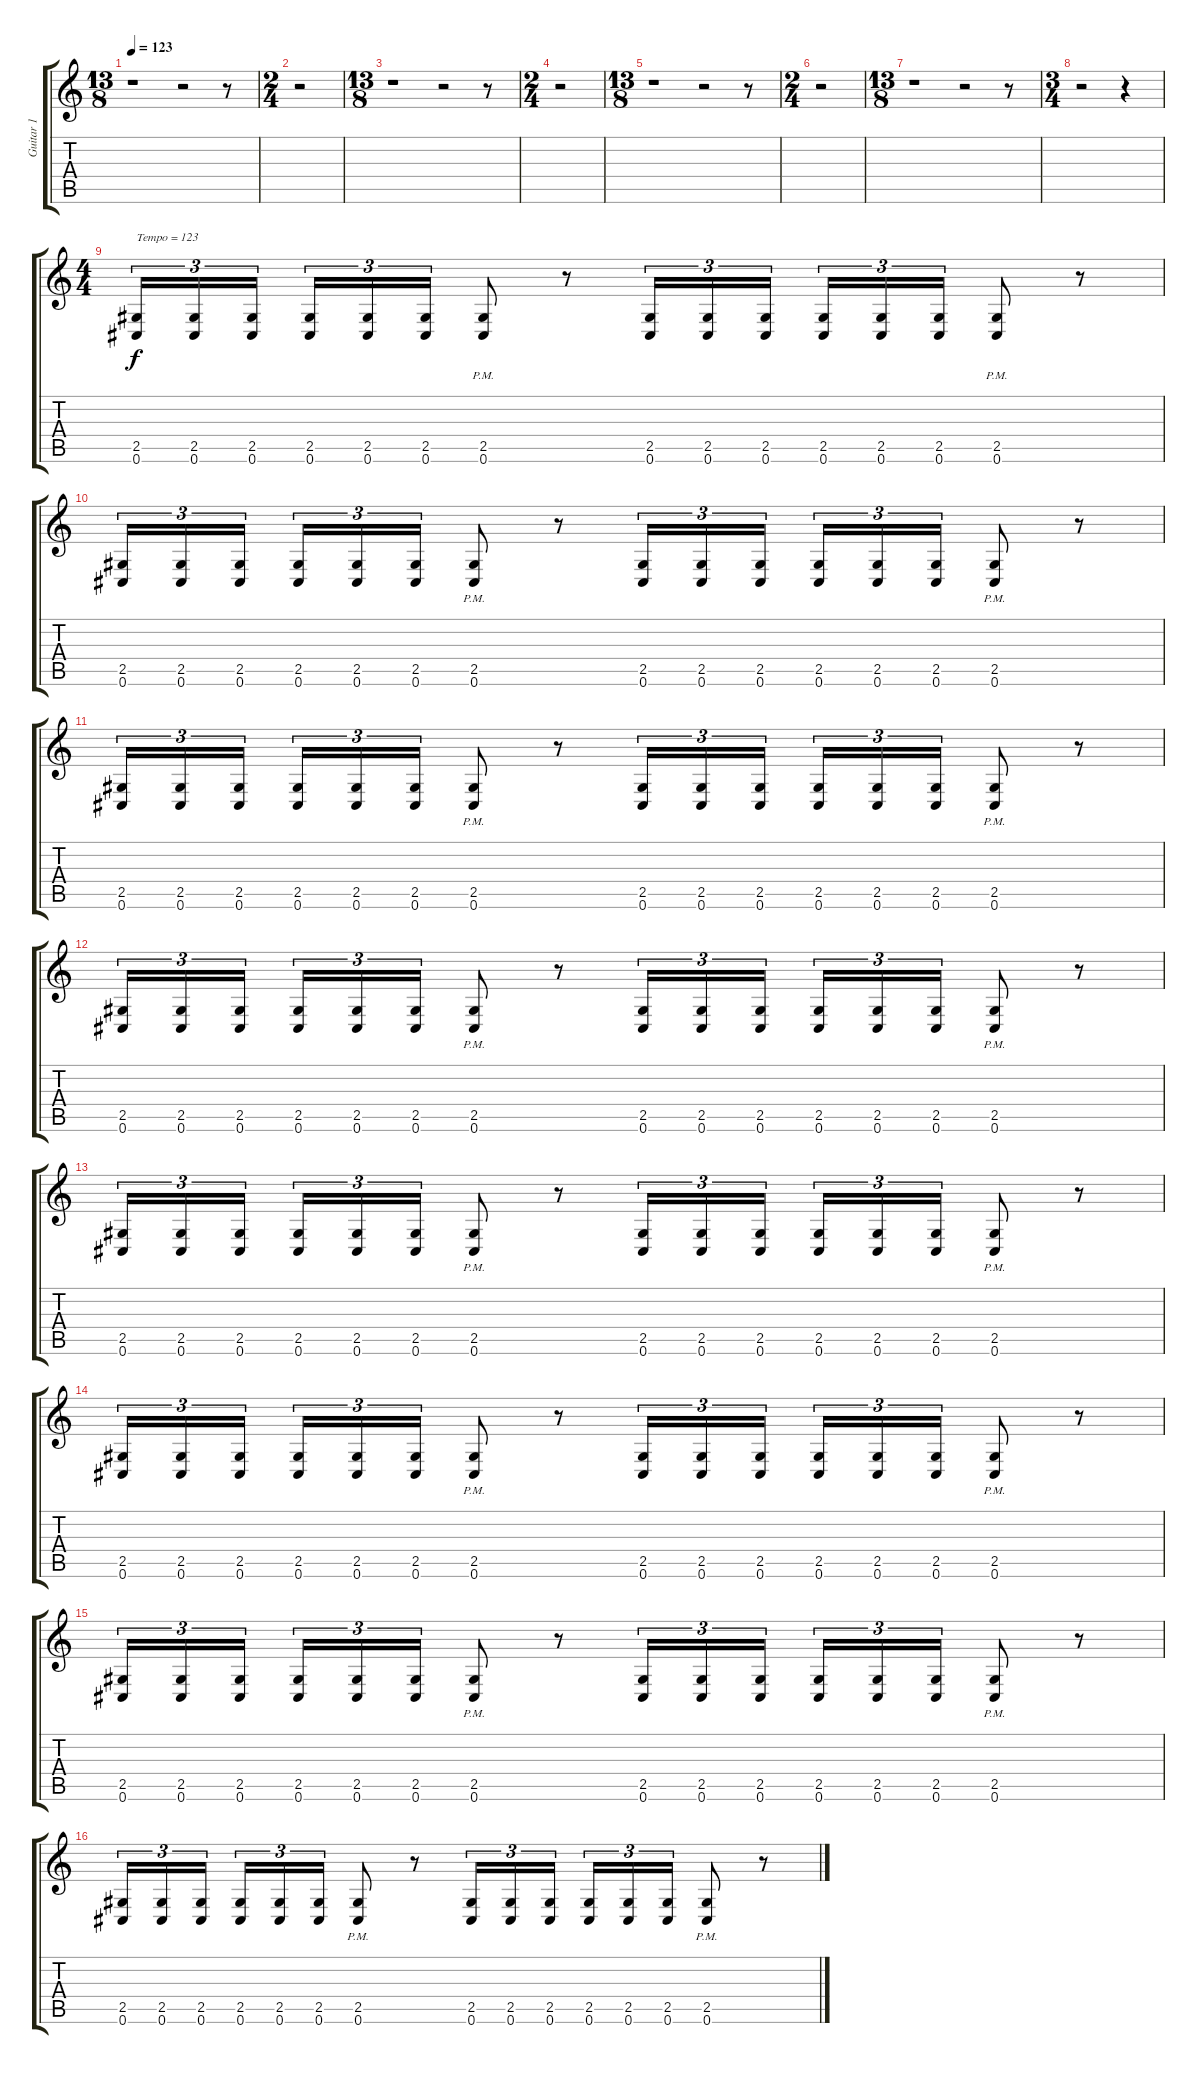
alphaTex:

\track ("Guitar 1" "Guitar 1") {instrument distortionguitar}
\staff {score tabs}
\tuning (Db4 Ab3 E3 B2 Gb2 Db2) {hide}
\ts (13 8)
\tempo 123
\clef g2
\ks c
r.1{dy f instrument distortionguitar} r.2 r.8 |
\ts (2 4)
r.2 |
\ts (13 8)
r.1 r.2 r.8 |
\ts (2 4)
r.2 |
\ts (13 8)
r.1 r.2 r.8 |
\ts (2 4)
r.2 |
\ts (13 8)
r.1 r.2 r.8 |
\ts (3 4)
r.2 r.4 |
\ts (4 4)
(2.5 0.6).16{tu (3 2) txt "Tempo = 123"} (2.5 0.6).16{tu (3 2)} (2.5 0.6).16{tu (3 2)} (2.5 0.6).16{tu (3 2)} (2.5 0.6).16{tu (3 2)} (2.5 0.6).16{tu (3 2)} (2.5{pm} 0.6{pm}).8 r.8 (2.5 0.6).16{tu (3 2)} (2.5 0.6).16{tu (3 2)} (2.5 0.6).16{tu (3 2)} (2.5 0.6).16{tu (3 2)} (2.5 0.6).16{tu (3 2)} (2.5 0.6).16{tu (3 2)} (2.5{pm} 0.6{pm}).8 r.8 |
(2.5 0.6).16{tu (3 2)} (2.5 0.6).16{tu (3 2)} (2.5 0.6).16{tu (3 2)} (2.5 0.6).16{tu (3 2)} (2.5 0.6).16{tu (3 2)} (2.5 0.6).16{tu (3 2)} (2.5{pm} 0.6{pm}).8 r.8 (2.5 0.6).16{tu (3 2)} (2.5 0.6).16{tu (3 2)} (2.5 0.6).16{tu (3 2)} (2.5 0.6).16{tu (3 2)} (2.5 0.6).16{tu (3 2)} (2.5 0.6).16{tu (3 2)} (2.5{pm} 0.6{pm}).8 r.8 |
(2.5 0.6).16{tu (3 2)} (2.5 0.6).16{tu (3 2)} (2.5 0.6).16{tu (3 2)} (2.5 0.6).16{tu (3 2)} (2.5 0.6).16{tu (3 2)} (2.5 0.6).16{tu (3 2)} (2.5{pm} 0.6{pm}).8 r.8 (2.5 0.6).16{tu (3 2)} (2.5 0.6).16{tu (3 2)} (2.5 0.6).16{tu (3 2)} (2.5 0.6).16{tu (3 2)} (2.5 0.6).16{tu (3 2)} (2.5 0.6).16{tu (3 2)} (2.5{pm} 0.6{pm}).8 r.8 |
(2.5 0.6).16{tu (3 2)} (2.5 0.6).16{tu (3 2)} (2.5 0.6).16{tu (3 2)} (2.5 0.6).16{tu (3 2)} (2.5 0.6).16{tu (3 2)} (2.5 0.6).16{tu (3 2)} (2.5{pm} 0.6{pm}).8 r.8 (2.5 0.6).16{tu (3 2)} (2.5 0.6).16{tu (3 2)} (2.5 0.6).16{tu (3 2)} (2.5 0.6).16{tu (3 2)} (2.5 0.6).16{tu (3 2)} (2.5 0.6).16{tu (3 2)} (2.5{pm} 0.6{pm}).8 r.8 |
(2.5 0.6).16{tu (3 2)} (2.5 0.6).16{tu (3 2)} (2.5 0.6).16{tu (3 2)} (2.5 0.6).16{tu (3 2)} (2.5 0.6).16{tu (3 2)} (2.5 0.6).16{tu (3 2)} (2.5{pm} 0.6{pm}).8 r.8 (2.5 0.6).16{tu (3 2)} (2.5 0.6).16{tu (3 2)} (2.5 0.6).16{tu (3 2)} (2.5 0.6).16{tu (3 2)} (2.5 0.6).16{tu (3 2)} (2.5 0.6).16{tu (3 2)} (2.5{pm} 0.6{pm}).8 r.8 |
(2.5 0.6).16{tu (3 2)} (2.5 0.6).16{tu (3 2)} (2.5 0.6).16{tu (3 2)} (2.5 0.6).16{tu (3 2)} (2.5 0.6).16{tu (3 2)} (2.5 0.6).16{tu (3 2)} (2.5{pm} 0.6{pm}).8 r.8 (2.5 0.6).16{tu (3 2)} (2.5 0.6).16{tu (3 2)} (2.5 0.6).16{tu (3 2)} (2.5 0.6).16{tu (3 2)} (2.5 0.6).16{tu (3 2)} (2.5 0.6).16{tu (3 2)} (2.5{pm} 0.6{pm}).8 r.8 |
(2.5 0.6).16{tu (3 2)} (2.5 0.6).16{tu (3 2)} (2.5 0.6).16{tu (3 2)} (2.5 0.6).16{tu (3 2)} (2.5 0.6).16{tu (3 2)} (2.5 0.6).16{tu (3 2)} (2.5{pm} 0.6{pm}).8 r.8 (2.5 0.6).16{tu (3 2)} (2.5 0.6).16{tu (3 2)} (2.5 0.6).16{tu (3 2)} (2.5 0.6).16{tu (3 2)} (2.5 0.6).16{tu (3 2)} (2.5 0.6).16{tu (3 2)} (2.5{pm} 0.6{pm}).8 r.8 |
(2.5 0.6).16{tu (3 2)} (2.5 0.6).16{tu (3 2)} (2.5 0.6).16{tu (3 2)} (2.5 0.6).16{tu (3 2)} (2.5 0.6).16{tu (3 2)} (2.5 0.6).16{tu (3 2)} (2.5{pm} 0.6{pm}).8 r.8 (2.5 0.6).16{tu (3 2)} (2.5 0.6).16{tu (3 2)} (2.5 0.6).16{tu (3 2)} (2.5 0.6).16{tu (3 2)} (2.5 0.6).16{tu (3 2)} (2.5 0.6).16{tu (3 2)} (2.5{pm} 0.6{pm}).8 r.8
